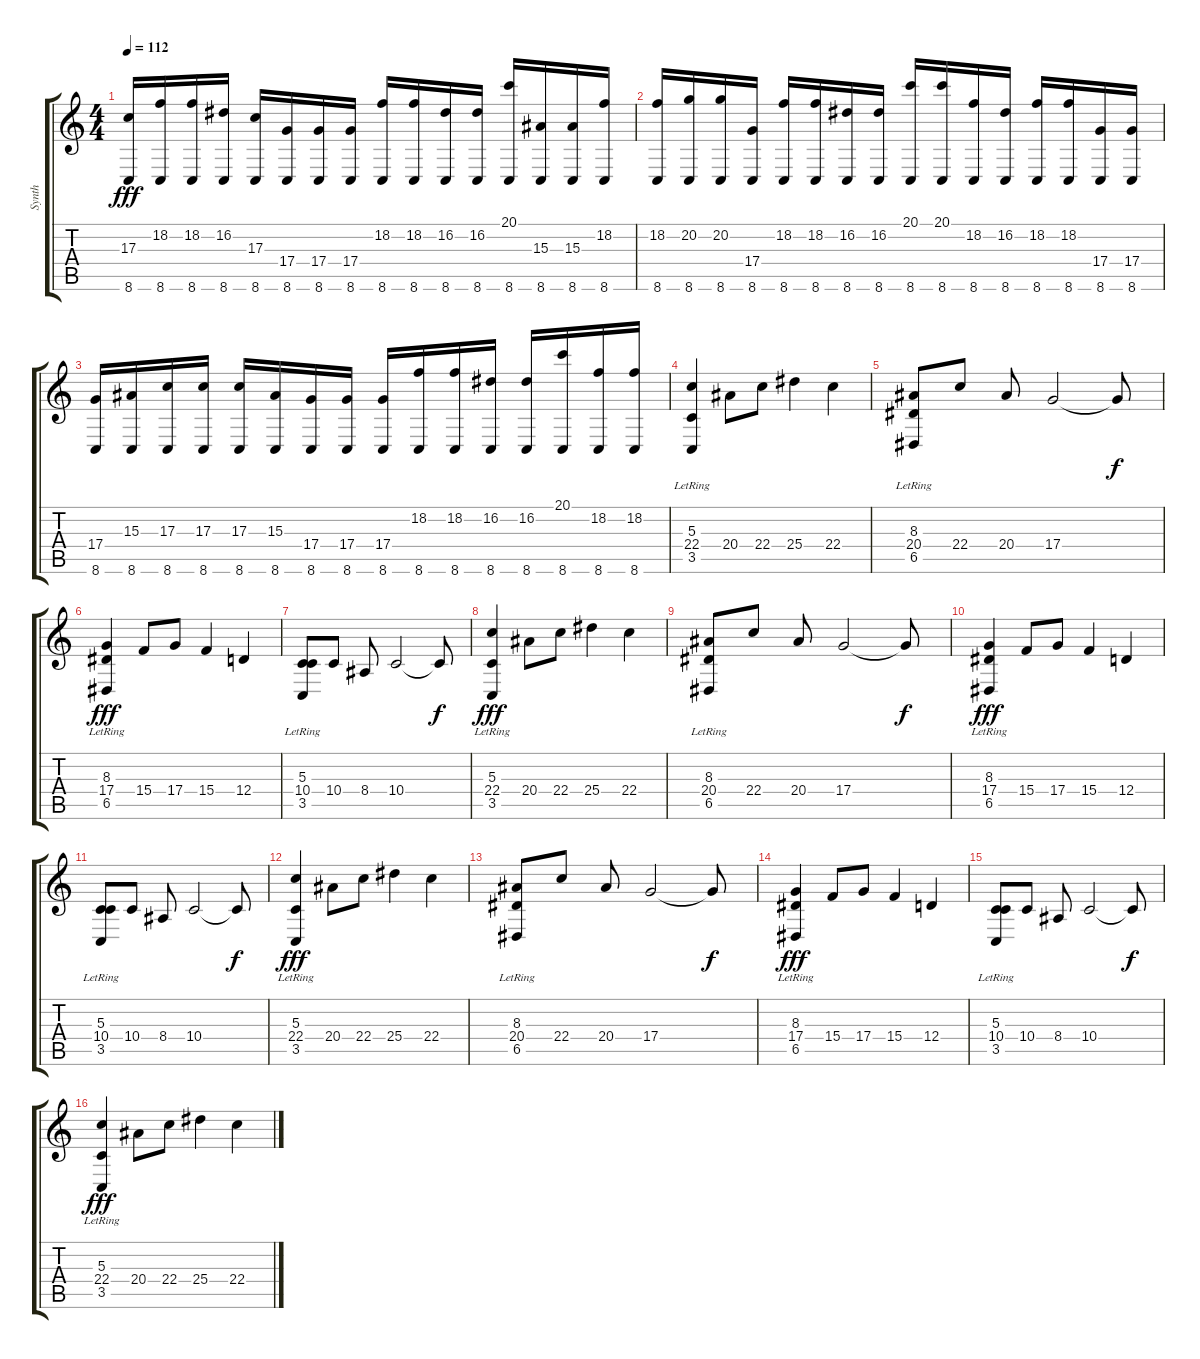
\track ("Synth" "Synth") {instrument stringensemble1}
\staff {score tabs}
\tuning (E4 B3 G3 D3 A2 E2) {hide}
\ts (4 4)
\tempo 112
\clef g2
\ks c
(17.3 8.6).16{dy fff} (18.2 8.6).16 (18.2 8.6).16 (16.2 8.6).16 (17.3 8.6).16 (17.4 8.6).16 (17.4 8.6).16 (17.4 8.6).16 (18.2 8.6).16 (18.2 8.6).16 (16.2 8.6).16 (16.2 8.6).16 (20.1 8.6).16 (15.3 8.6).16 (15.3 8.6).16 (18.2 8.6).16 |
(18.2 8.6).16 (20.2 8.6).16 (20.2 8.6).16 (17.4 8.6).16 (18.2 8.6).16 (18.2 8.6).16 (16.2 8.6).16 (16.2 8.6).16 (20.1 8.6).16 (20.1 8.6).16 (18.2 8.6).16 (16.2 8.6).16 (18.2 8.6).16 (18.2 8.6).16 (17.4 8.6).16 (17.4 8.6).16 |
(17.4 8.6).16 (15.3 8.6).16 (17.3 8.6).16 (17.3 8.6).16 (17.3 8.6).16 (15.3 8.6).16 (17.4 8.6).16 (17.4 8.6).16 (17.4 8.6).16 (18.2 8.6).16 (18.2 8.6).16 (16.2 8.6).16 (16.2 8.6).16 (20.1 8.6).16 (18.2 8.6).16 (18.2 8.6).16 |
(5.3{lr} 22.4 3.5{lr}).4{volume 10 instrument stringensemble1} 20.4.8 22.4.8 25.4.4 22.4.4 |
(8.3{lr} 20.4 6.5{lr}).8 22.4.8 20.4.8 17.4.2 17.4{t}.8{dy f} |
(8.3{lr} 17.4 6.5{lr}).4{dy fff} 15.4.8 17.4.8 15.4.4 12.4.4 |
(5.3{lr} 10.4 3.5{lr}).8 10.4.8 8.4.8 10.4.2 10.4{t}.8{dy f} |
(5.3{lr} 22.4 3.5{lr}).4{dy fff} 20.4.8 22.4.8 25.4.4 22.4.4 |
(8.3{lr} 20.4 6.5{lr}).8 22.4.8 20.4.8 17.4.2 17.4{t}.8{dy f} |
(8.3{lr} 17.4 6.5{lr}).4{dy fff} 15.4.8 17.4.8 15.4.4 12.4.4 |
(5.3{lr} 10.4 3.5{lr}).8 10.4.8 8.4.8 10.4.2 10.4{t}.8{dy f} |
(5.3{lr} 22.4 3.5{lr}).4{dy fff} 20.4.8 22.4.8 25.4.4 22.4.4 |
(8.3{lr} 20.4 6.5{lr}).8 22.4.8 20.4.8 17.4.2 17.4{t}.8{dy f} |
(8.3{lr} 17.4 6.5{lr}).4{dy fff} 15.4.8 17.4.8 15.4.4 12.4.4 |
(5.3{lr} 10.4 3.5{lr}).8 10.4.8 8.4.8 10.4.2 10.4{t}.8{dy f} |
(5.3{lr} 22.4 3.5{lr}).4{dy fff} 20.4.8 22.4.8 25.4.4 22.4.4
